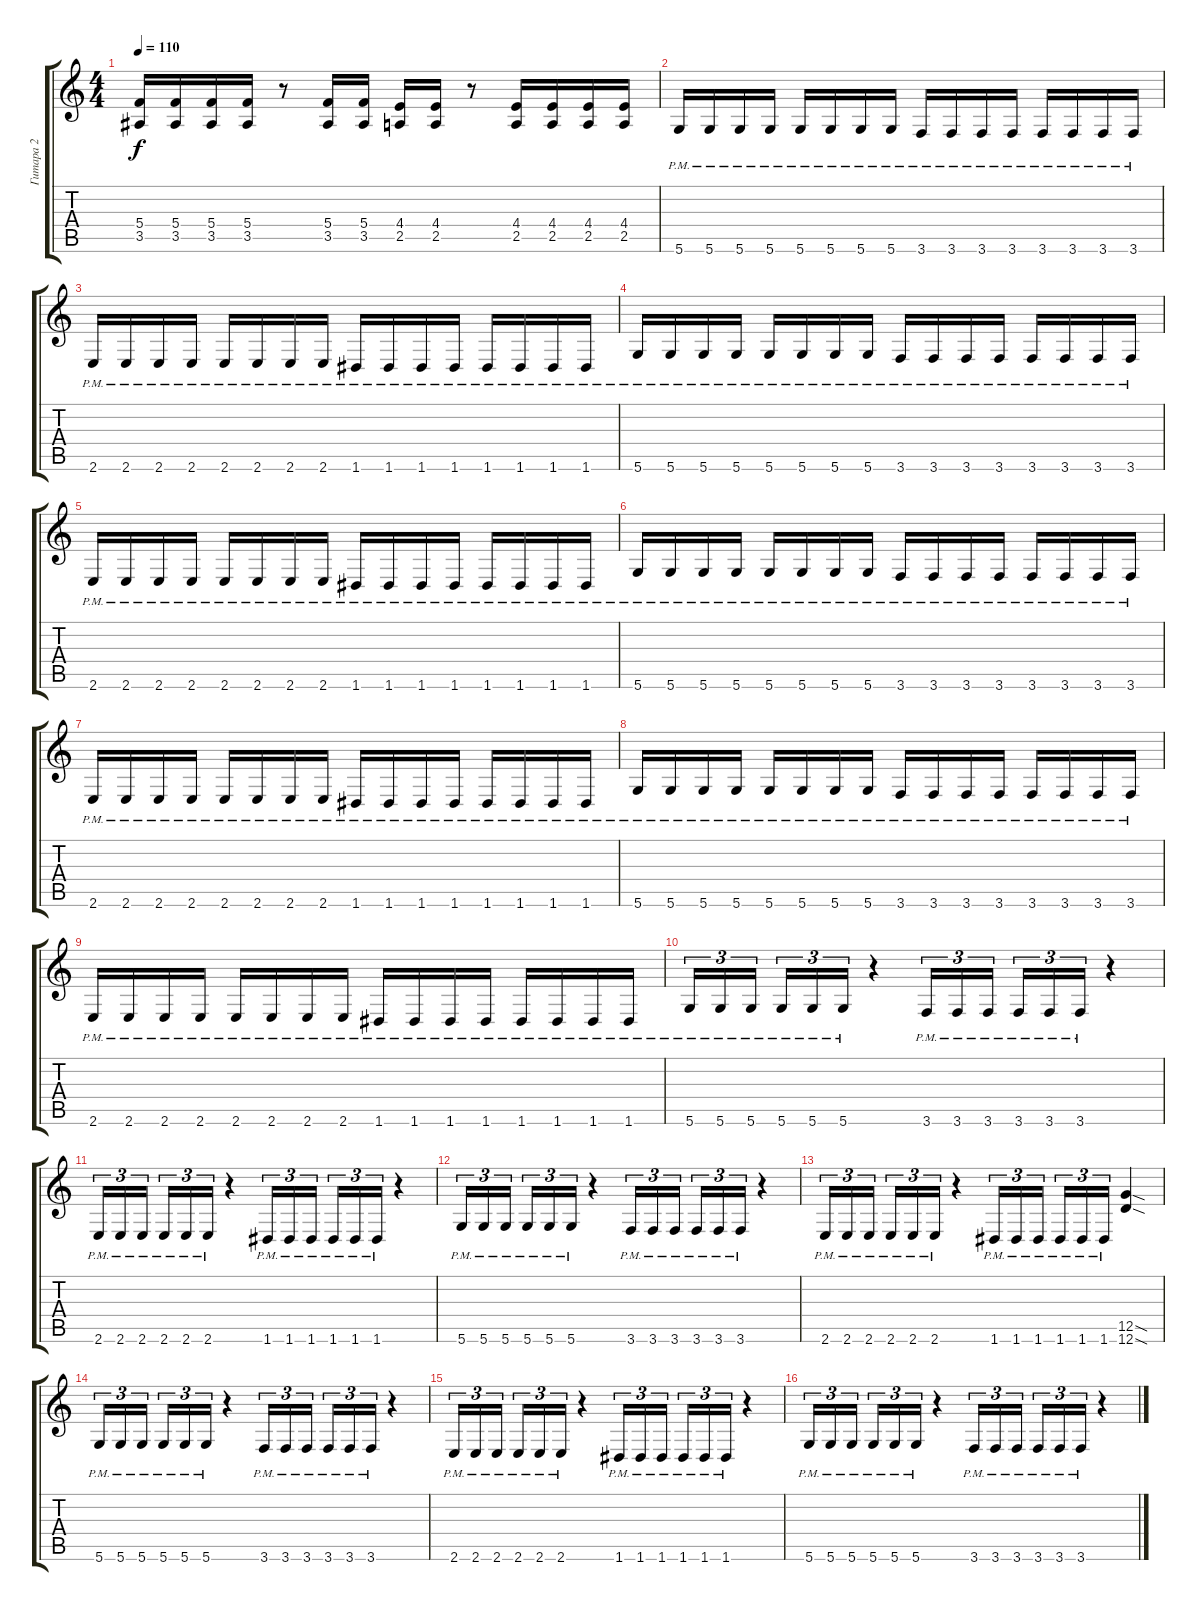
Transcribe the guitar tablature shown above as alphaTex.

\track ("Гитара 2" "Гитара 2") {instrument overdrivenguitar}
\staff {score tabs}
\tuning (D4 A3 F3 C3 G2 D2) {hide}
\ts (4 4)
\tempo 110
\clef g2
\ks c
(5.4 3.5).16{dy f} (5.4 3.5).16 (5.4 3.5).16 (5.4 3.5).16 r.8 (5.4 3.5).16 (5.4 3.5).16 (4.4 2.5).16 (4.4 2.5).16 r.8 (4.4 2.5).16 (4.4 2.5).16 (4.4 2.5).16 (4.4 2.5).16 |
5.6{pm}.16 5.6{pm}.16 5.6{pm}.16 5.6{pm}.16 5.6{pm}.16 5.6{pm}.16 5.6{pm}.16 5.6{pm}.16 3.6{pm}.16 3.6{pm}.16 3.6{pm}.16 3.6{pm}.16 3.6{pm}.16 3.6{pm}.16 3.6{pm}.16 3.6{pm}.16 |
2.6{pm}.16 2.6{pm}.16 2.6{pm}.16 2.6{pm}.16 2.6{pm}.16 2.6{pm}.16 2.6{pm}.16 2.6{pm}.16 1.6{pm}.16 1.6{pm}.16 1.6{pm}.16 1.6{pm}.16 1.6{pm}.16 1.6{pm}.16 1.6{pm}.16 1.6{pm}.16 |
5.6{pm}.16 5.6{pm}.16 5.6{pm}.16 5.6{pm}.16 5.6{pm}.16 5.6{pm}.16 5.6{pm}.16 5.6{pm}.16 3.6{pm}.16 3.6{pm}.16 3.6{pm}.16 3.6{pm}.16 3.6{pm}.16 3.6{pm}.16 3.6{pm}.16 3.6{pm}.16 |
2.6{pm}.16 2.6{pm}.16 2.6{pm}.16 2.6{pm}.16 2.6{pm}.16 2.6{pm}.16 2.6{pm}.16 2.6{pm}.16 1.6{pm}.16 1.6{pm}.16 1.6{pm}.16 1.6{pm}.16 1.6{pm}.16 1.6{pm}.16 1.6{pm}.16 1.6{pm}.16 |
5.6{pm}.16 5.6{pm}.16 5.6{pm}.16 5.6{pm}.16 5.6{pm}.16 5.6{pm}.16 5.6{pm}.16 5.6{pm}.16 3.6{pm}.16 3.6{pm}.16 3.6{pm}.16 3.6{pm}.16 3.6{pm}.16 3.6{pm}.16 3.6{pm}.16 3.6{pm}.16 |
2.6{pm}.16 2.6{pm}.16 2.6{pm}.16 2.6{pm}.16 2.6{pm}.16 2.6{pm}.16 2.6{pm}.16 2.6{pm}.16 1.6{pm}.16 1.6{pm}.16 1.6{pm}.16 1.6{pm}.16 1.6{pm}.16 1.6{pm}.16 1.6{pm}.16 1.6{pm}.16 |
5.6{pm}.16 5.6{pm}.16 5.6{pm}.16 5.6{pm}.16 5.6{pm}.16 5.6{pm}.16 5.6{pm}.16 5.6{pm}.16 3.6{pm}.16 3.6{pm}.16 3.6{pm}.16 3.6{pm}.16 3.6{pm}.16 3.6{pm}.16 3.6{pm}.16 3.6{pm}.16 |
2.6{pm}.16 2.6{pm}.16 2.6{pm}.16 2.6{pm}.16 2.6{pm}.16 2.6{pm}.16 2.6{pm}.16 2.6{pm}.16 1.6{pm}.16 1.6{pm}.16 1.6{pm}.16 1.6{pm}.16 1.6{pm}.16 1.6{pm}.16 1.6{pm}.16 1.6{pm}.16 |
5.6{pm}.16{tu (3 2)} 5.6{pm}.16{tu (3 2)} 5.6{pm}.16{tu (3 2) beam splitsecondary} 5.6{pm}.16{tu (3 2)} 5.6{pm}.16{tu (3 2)} 5.6{pm}.16{tu (3 2)} r.4 3.6{pm}.16{tu (3 2)} 3.6{pm}.16{tu (3 2)} 3.6{pm}.16{tu (3 2) beam splitsecondary} 3.6{pm}.16{tu (3 2)} 3.6{pm}.16{tu (3 2)} 3.6{pm}.16{tu (3 2)} r.4 |
2.6{pm}.16{tu (3 2)} 2.6{pm}.16{tu (3 2)} 2.6{pm}.16{tu (3 2) beam splitsecondary} 2.6{pm}.16{tu (3 2)} 2.6{pm}.16{tu (3 2)} 2.6{pm}.16{tu (3 2)} r.4 1.6{pm}.16{tu (3 2)} 1.6{pm}.16{tu (3 2)} 1.6{pm}.16{tu (3 2) beam splitsecondary} 1.6{pm}.16{tu (3 2)} 1.6{pm}.16{tu (3 2)} 1.6{pm}.16{tu (3 2)} r.4 |
5.6{pm}.16{tu (3 2)} 5.6{pm}.16{tu (3 2)} 5.6{pm}.16{tu (3 2) beam splitsecondary} 5.6{pm}.16{tu (3 2)} 5.6{pm}.16{tu (3 2)} 5.6{pm}.16{tu (3 2)} r.4 3.6{pm}.16{tu (3 2)} 3.6{pm}.16{tu (3 2)} 3.6{pm}.16{tu (3 2) beam splitsecondary} 3.6{pm}.16{tu (3 2)} 3.6{pm}.16{tu (3 2)} 3.6{pm}.16{tu (3 2)} r.4 |
2.6{pm}.16{tu (3 2)} 2.6{pm}.16{tu (3 2)} 2.6{pm}.16{tu (3 2) beam splitsecondary} 2.6{pm}.16{tu (3 2)} 2.6{pm}.16{tu (3 2)} 2.6{pm}.16{tu (3 2)} r.4 1.6{pm}.16{tu (3 2)} 1.6{pm}.16{tu (3 2)} 1.6{pm}.16{tu (3 2) beam splitsecondary} 1.6{pm}.16{tu (3 2)} 1.6{pm}.16{tu (3 2)} 1.6{pm}.16{tu (3 2)} (12.5{sod} 12.6{sod}).4 |
5.6{pm}.16{tu (3 2)} 5.6{pm}.16{tu (3 2)} 5.6{pm}.16{tu (3 2) beam splitsecondary} 5.6{pm}.16{tu (3 2)} 5.6{pm}.16{tu (3 2)} 5.6{pm}.16{tu (3 2)} r.4 3.6{pm}.16{tu (3 2)} 3.6{pm}.16{tu (3 2)} 3.6{pm}.16{tu (3 2) beam splitsecondary} 3.6{pm}.16{tu (3 2)} 3.6{pm}.16{tu (3 2)} 3.6{pm}.16{tu (3 2)} r.4 |
2.6{pm}.16{tu (3 2)} 2.6{pm}.16{tu (3 2)} 2.6{pm}.16{tu (3 2) beam splitsecondary} 2.6{pm}.16{tu (3 2)} 2.6{pm}.16{tu (3 2)} 2.6{pm}.16{tu (3 2)} r.4 1.6{pm}.16{tu (3 2)} 1.6{pm}.16{tu (3 2)} 1.6{pm}.16{tu (3 2) beam splitsecondary} 1.6{pm}.16{tu (3 2)} 1.6{pm}.16{tu (3 2)} 1.6{pm}.16{tu (3 2)} r.4 |
5.6{pm}.16{tu (3 2)} 5.6{pm}.16{tu (3 2)} 5.6{pm}.16{tu (3 2) beam splitsecondary} 5.6{pm}.16{tu (3 2)} 5.6{pm}.16{tu (3 2)} 5.6{pm}.16{tu (3 2)} r.4 3.6{pm}.16{tu (3 2)} 3.6{pm}.16{tu (3 2)} 3.6{pm}.16{tu (3 2) beam splitsecondary} 3.6{pm}.16{tu (3 2)} 3.6{pm}.16{tu (3 2)} 3.6{pm}.16{tu (3 2)} r.4
